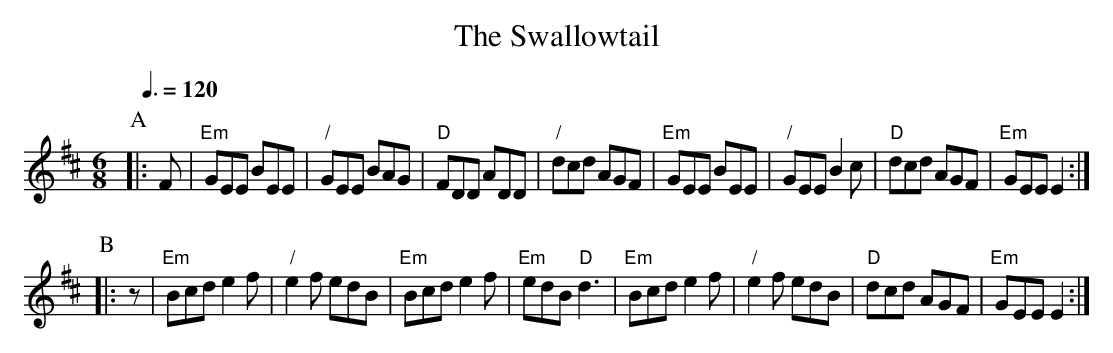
X:1
T:The Swallowtail
Q:3/8=120
M:6/8
L:1/8
K:Edor
P:A
|: F | "Em"GEE BEE | "/"GEE BAG | "D"FDD ADD | "/"dcd AGF |\
"Em"GEE BEE | "/"GEE B2c | "D"dcd AGF | "Em"GEE E2 :|
P:B
|: z | "Em"Bcd e2f | "/"e2f edB | "Em"Bcd e2f | "Em"edB "D"d3 |\
"Em"Bcd e2f | "/"e2f edB | "D"dcd AGF | "Em"GEE E2 :|
